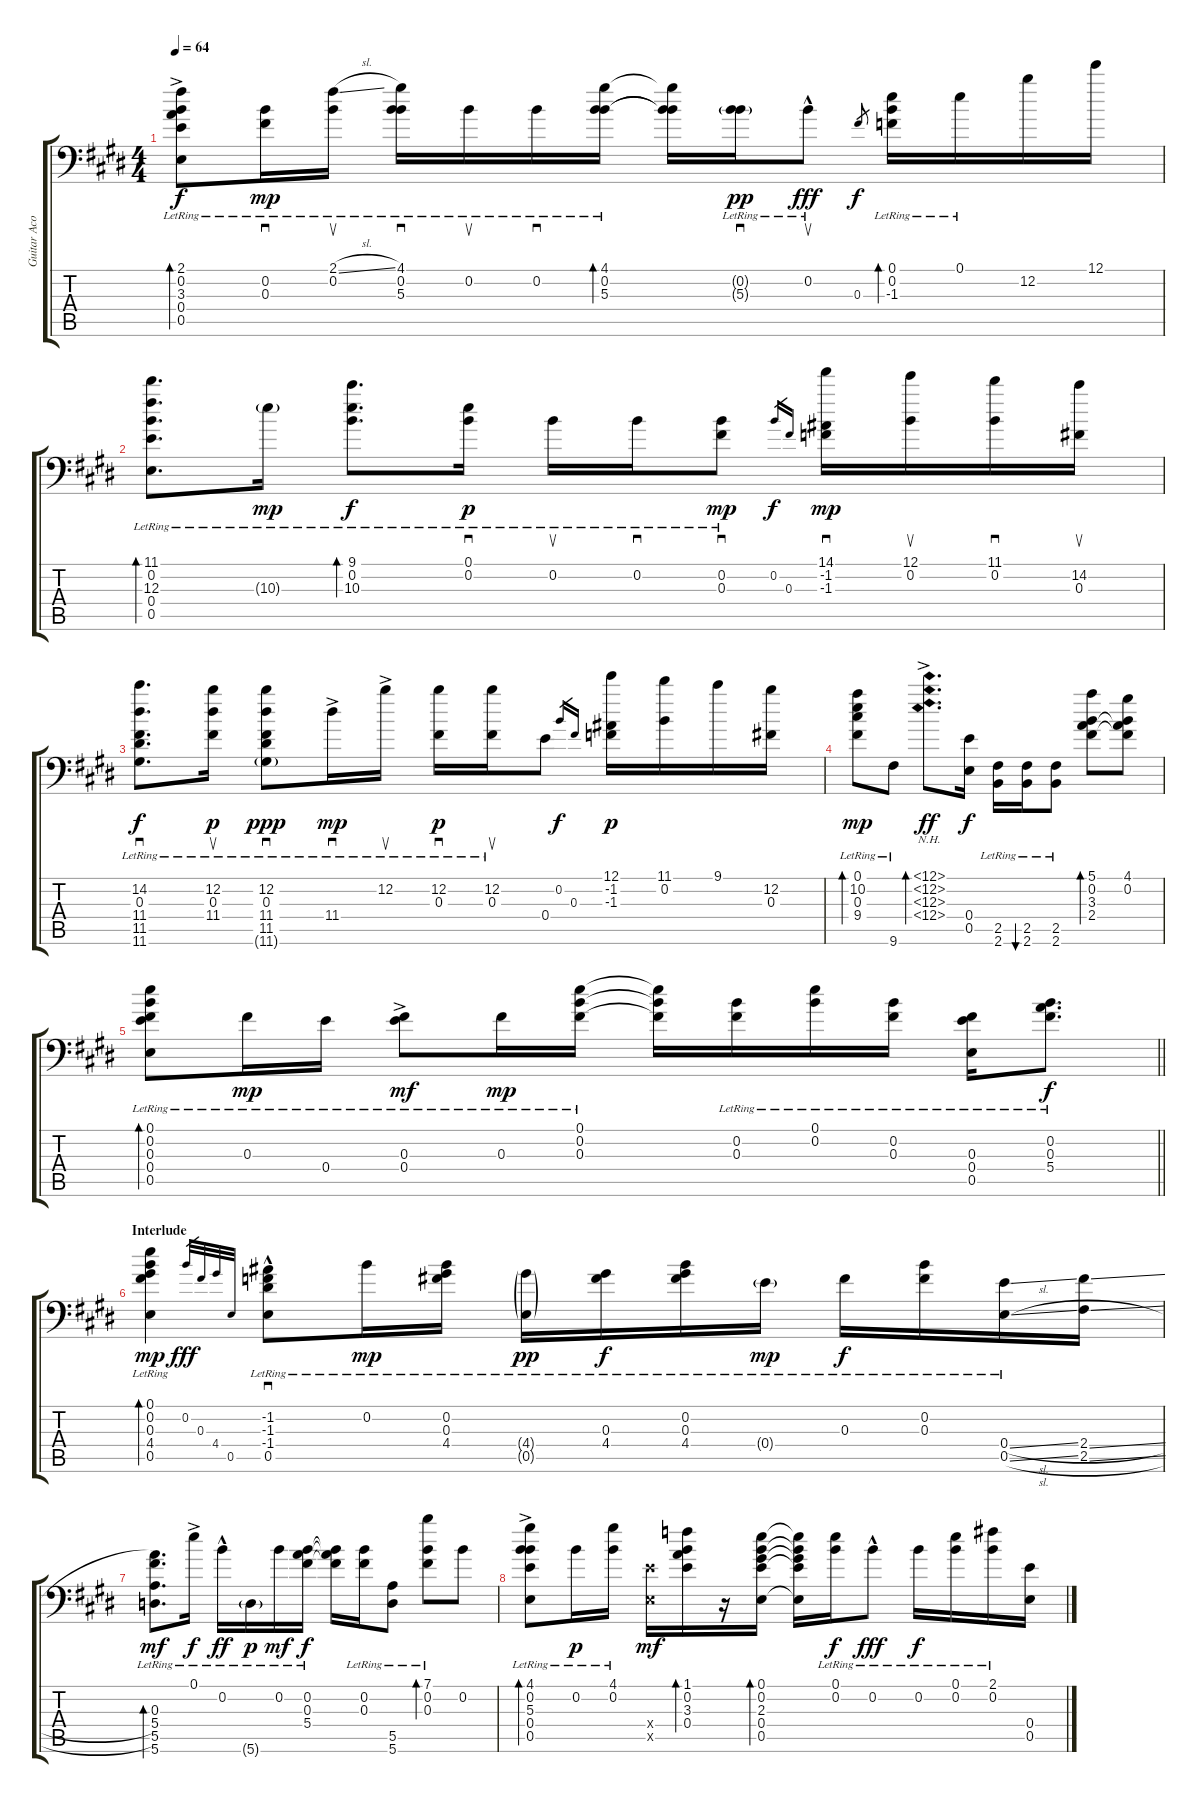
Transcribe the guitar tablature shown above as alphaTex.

\track ("Guitar Acous." "Guitar Aco") {instrument acousticguitarsteel}
\staff {score tabs}
\tuning (E4 B3 Gb3 E3 E2 A1) {hide}
\ts (4 4)
\tempo 64
\clef f4
\ks c#minor
(2.1{ac lr} 0.2{ac lr} 3.3{ac lr} 0.4{ac lr} 0.5{ac lr}).8{bd 30 dy f} (0.2{lr} 0.3{lr}).16{sd dy mp} (2.1{sl lr} 0.2{lr}).16{su} (4.1{lr} 0.2{lr} 5.3{lr}).16{sd} 0.2{lr}.16{su} 0.2{lr}.16{sd} (4.1{lr} 0.2{lr} 5.3{lr}).16{bd 30} (4.1{t} 0.2{t} 5.3{t}).16 (0.2{g lr} 5.3{g lr}).16{sd dy pp} 0.2{hac lr}.8{su dy fff} 0.3.8{gr dy f} (0.1{lr} 0.2{lr} -1.3).16{bd 30} 0.1{lr}.16 12.2.16 12.1.16 |
\ks e
(11.1{lr} 0.2{lr} 12.3{lr} 0.4{lr} 0.5{lr}).8{d bd 30} 10.3{g lr}.16{dy mp} (9.1{lr} 0.2{lr} 10.3{lr}).8{d bd 30 dy f} (0.1{lr} 0.2{lr}).16{sd dy p} 0.2{lr}.16{su} 0.2{lr}.16{sd} (0.2{lr} 0.3{lr}).8{sd dy mp} 0.2.16{gr dy f} 0.3.16{gr} (14.1 -1.2 -1.3).16{sd dy mp} (12.1 0.2).16{su} (11.1 0.2).16{sd} (14.2 0.3).16{su} |
\ks c#minor
(14.2{lr} 0.3{lr} 11.4{lr} 11.5{lr} 11.6{lr}).8{d sd dy f} (12.2{lr} 0.3{lr} 11.4{lr}).16{su dy p} (12.2{lr} 0.3{lr} 11.4{lr} 11.5{lr} 11.6{g lr}).8{sd dy ppp} 11.4{ac lr}.16{sd dy mp} 12.2{ac lr}.16{su} (12.2{lr} 0.3{lr}).16{sd dy p} (12.2{lr} 0.3{lr}).16{su} 0.4.8 0.2.16{gr dy f} 0.3.16{gr} (12.1 -1.2 -1.3).16{dy p} (11.1 0.2).16 9.1.16 (12.2 0.3).16 |
\ks e
(0.1{lr} 10.2{lr} 0.3{lr} 9.4{lr}).8{bd 30 dy mp} 9.6{lr}.8 (12.1{nh ac} 12.2{nh ac} 12.3{nh ac} 12.4{nh ac}).8{d bd 30 dy ff} (0.4 0.5).16{dy f} (2.5{lr} 2.6{lr}).16 (2.5{lr} 2.6{lr}).16{bu 30} (2.5{lr} 2.6{lr}).8 (5.1 0.2 3.3 2.4).8{bd 30} (4.1 0.2 3.3{t} 2.4{t}).8 |
\barLineRight lightlight
\ks c#minor
(0.1{lr} 0.2{lr} 0.3{lr} 0.4{lr} 0.5{lr}).8{bd 30} 0.3{lr}.16{dy mp} 0.4{lr}.16 (0.3{ac lr} 0.4{ac lr}).8{dy mf} 0.3{lr}.16{dy mp} (0.1{lr} 0.2{lr} 0.3{lr}).16 (0.1{t} 0.2{t} 0.3{t}).16 (0.2{lr} 0.3{lr}).16 (0.1{lr} 0.2{lr}).16 (0.2{lr} 0.3{lr}).16 (0.3{lr} 0.4{lr} 0.5{lr}).16 (0.2{lr} 0.3{lr} 5.4{lr}).8{d dy f} |
\section ("" "Interlude")
(0.1{lr} 0.2{lr} 0.3{lr} 4.4{lr} 0.5{lr}).4{bd 30 dy mp} 0.2.32{gr dy fff} 0.3.32{gr} 4.4.32{gr} 0.5.32{gr} (-1.2 -1.3 -1.4 0.5{hac lr}).8{sd} 0.2{lr}.16{dy mp} (0.2{lr} 0.3{lr} 4.4{lr}).16 (4.4{g lr} 0.5{g lr}).16{dy pp} (0.3{lr} 4.4{lr}).16{dy f} (0.2{lr} 0.3{lr} 4.4{lr}).16 0.4{g lr}.16{dy mp} 0.3{lr}.16{dy f} (0.2{lr} 0.3{lr}).16 (0.4{sl lr} 0.5{sl lr}).16 (2.4{sl} 2.5{sl}).16 |
\ks e
(0.3{lr} 5.4{lr} 5.5{lr} 5.6{lr}).8{d bd 30 dy mf} 0.1{ac lr}.16{dy f} 0.2{hac lr}.16{dy ff} 5.6{g lr}.16{dy p} 0.2{lr}.16{dy mf} (0.2{lr} 0.3{lr} 5.4{lr}).16{dy f} (0.2{t} 0.3{t} 5.4{t}).16 (0.2{lr} 0.3{lr}).16 (5.5{lr} 5.6{lr}).8 (7.1{lr} 0.2{lr} 0.3{lr}).8{bd 30} 0.2.8 |
\ks c#minor
(4.1{ac lr} 0.2{ac lr} 5.3{ac lr} 0.4{ac lr} 0.5{ac lr}).8{bd 30} 0.2{lr}.16{dy p} (4.1{lr} 0.2{lr}).16 (0.4{x} 0.5{x}).16{dy mf} (1.1 0.2 3.3 0.4).16{bd 30} r.16 (0.1 0.2 2.3 0.4 0.5).16{bd 30} (0.1{t} 0.2{t} 2.3{t} 0.4{t} 0.5{t}).16 (0.1{lr} 0.2{lr}).16{dy f} 0.2{hac lr}.8{dy fff} 0.2{lr}.16{dy f} (0.1{lr} 0.2{lr}).16 (2.1{lr} 0.2{lr}).16 (0.4 0.5).16
